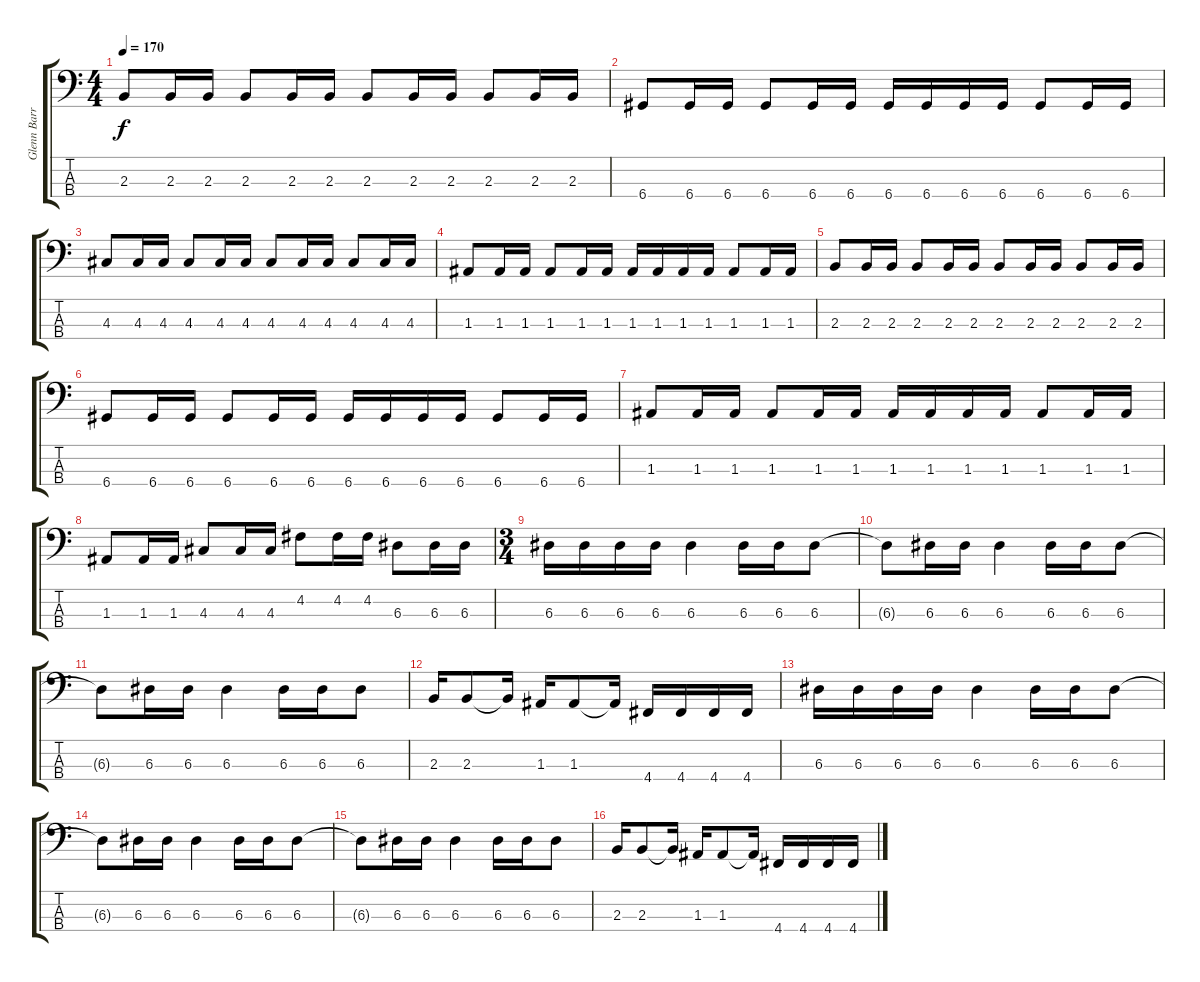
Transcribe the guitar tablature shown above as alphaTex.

\track ("Glenn Barry" "Glenn Barr") {instrument electricbasspick}
\staff {score tabs}
\tuning (G2 D2 A1 D1) {hide}
\ts (4 4)
\tempo 170
\clef f4
\ks c
2.3.8{dy f} 2.3.16 2.3.16 2.3.8 2.3.16 2.3.16 2.3.8 2.3.16 2.3.16 2.3.8 2.3.16 2.3.16 |
6.4.8 6.4.16 6.4.16 6.4.8 6.4.16 6.4.16 6.4.16 6.4.16 6.4.16 6.4.16 6.4.8 6.4.16 6.4.16 |
4.3.8 4.3.16 4.3.16 4.3.8 4.3.16 4.3.16 4.3.8 4.3.16 4.3.16 4.3.8 4.3.16 4.3.16 |
1.3.8 1.3.16 1.3.16 1.3.8 1.3.16 1.3.16 1.3.16 1.3.16 1.3.16 1.3.16 1.3.8 1.3.16 1.3.16 |
2.3.8 2.3.16 2.3.16 2.3.8 2.3.16 2.3.16 2.3.8 2.3.16 2.3.16 2.3.8 2.3.16 2.3.16 |
6.4.8 6.4.16 6.4.16 6.4.8 6.4.16 6.4.16 6.4.16 6.4.16 6.4.16 6.4.16 6.4.8 6.4.16 6.4.16 |
1.3.8 1.3.16 1.3.16 1.3.8 1.3.16 1.3.16 1.3.16 1.3.16 1.3.16 1.3.16 1.3.8 1.3.16 1.3.16 |
1.3.8 1.3.16 1.3.16 4.3.8 4.3.16 4.3.16 4.2.8 4.2.16 4.2.16 6.3.8 6.3.16 6.3.16 |
\ts (3 4)
6.3.16 6.3.16 6.3.16 6.3.16 6.3.4 6.3.16 6.3.16 6.3.8 |
6.3{t}.8 6.3.16 6.3.16 6.3.4 6.3.16 6.3.16 6.3.8 |
6.3{t}.8 6.3.16 6.3.16 6.3.4 6.3.16 6.3.16 6.3.8 |
2.3.16 2.3.8 2.3{t}.16 1.3.16 1.3.8 1.3{t}.16 4.4.16 4.4.16 4.4.16 4.4.16 |
6.3.16 6.3.16 6.3.16 6.3.16 6.3.4 6.3.16 6.3.16 6.3.8 |
6.3{t}.8 6.3.16 6.3.16 6.3.4 6.3.16 6.3.16 6.3.8 |
6.3{t}.8 6.3.16 6.3.16 6.3.4 6.3.16 6.3.16 6.3.8 |
2.3.16 2.3.8 2.3{t}.16 1.3.16 1.3.8 1.3{t}.16 4.4.16 4.4.16 4.4.16 4.4.16
